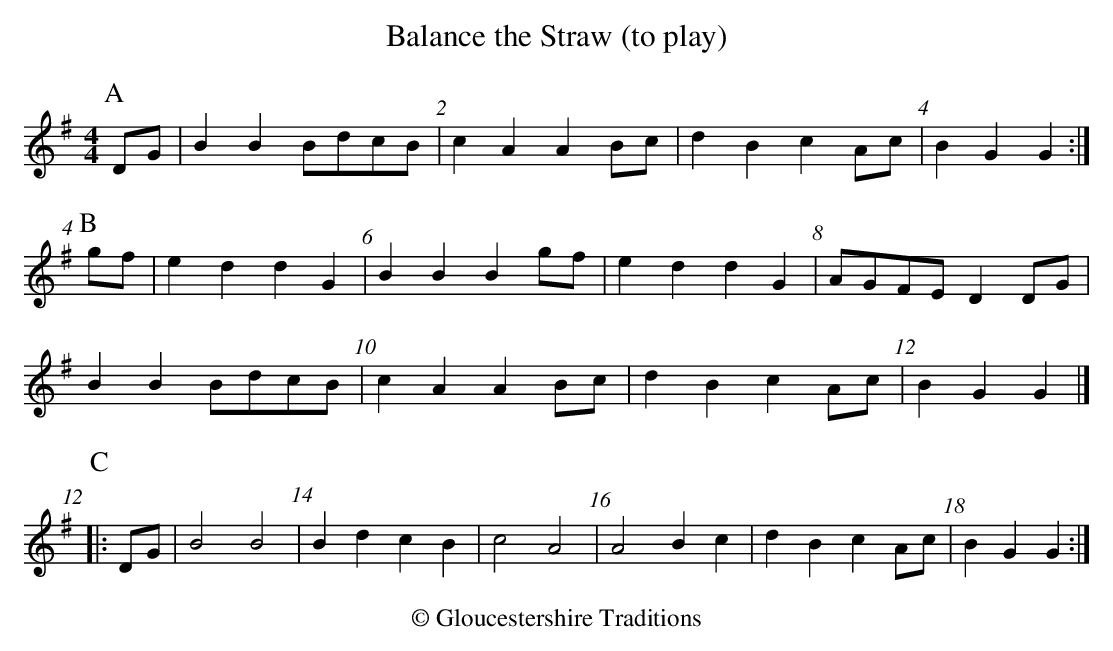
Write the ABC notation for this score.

X:1
T:Balance the Straw (to play)
U:N=!fine!
M:4/4
L:1/8
K:G
[P:A]DG| B2B2 BdcB| c2A2 A2Bc| d2B2 c2Ac| B2G2 G2:|]
[P:B]gf| e2d2 d2G2| B2B2 B2gf| e2d2 d2G2| AGFE D2DG |
B2B2 BdcB| c2A2 A2Bc| d2B2 c2Ac| B2G2G2|]
L:1/4
[P:C]|:D/G/| B2 B2 | BdcB | c2A2 | A2Bc| dB cA/c/| BGG:|]
